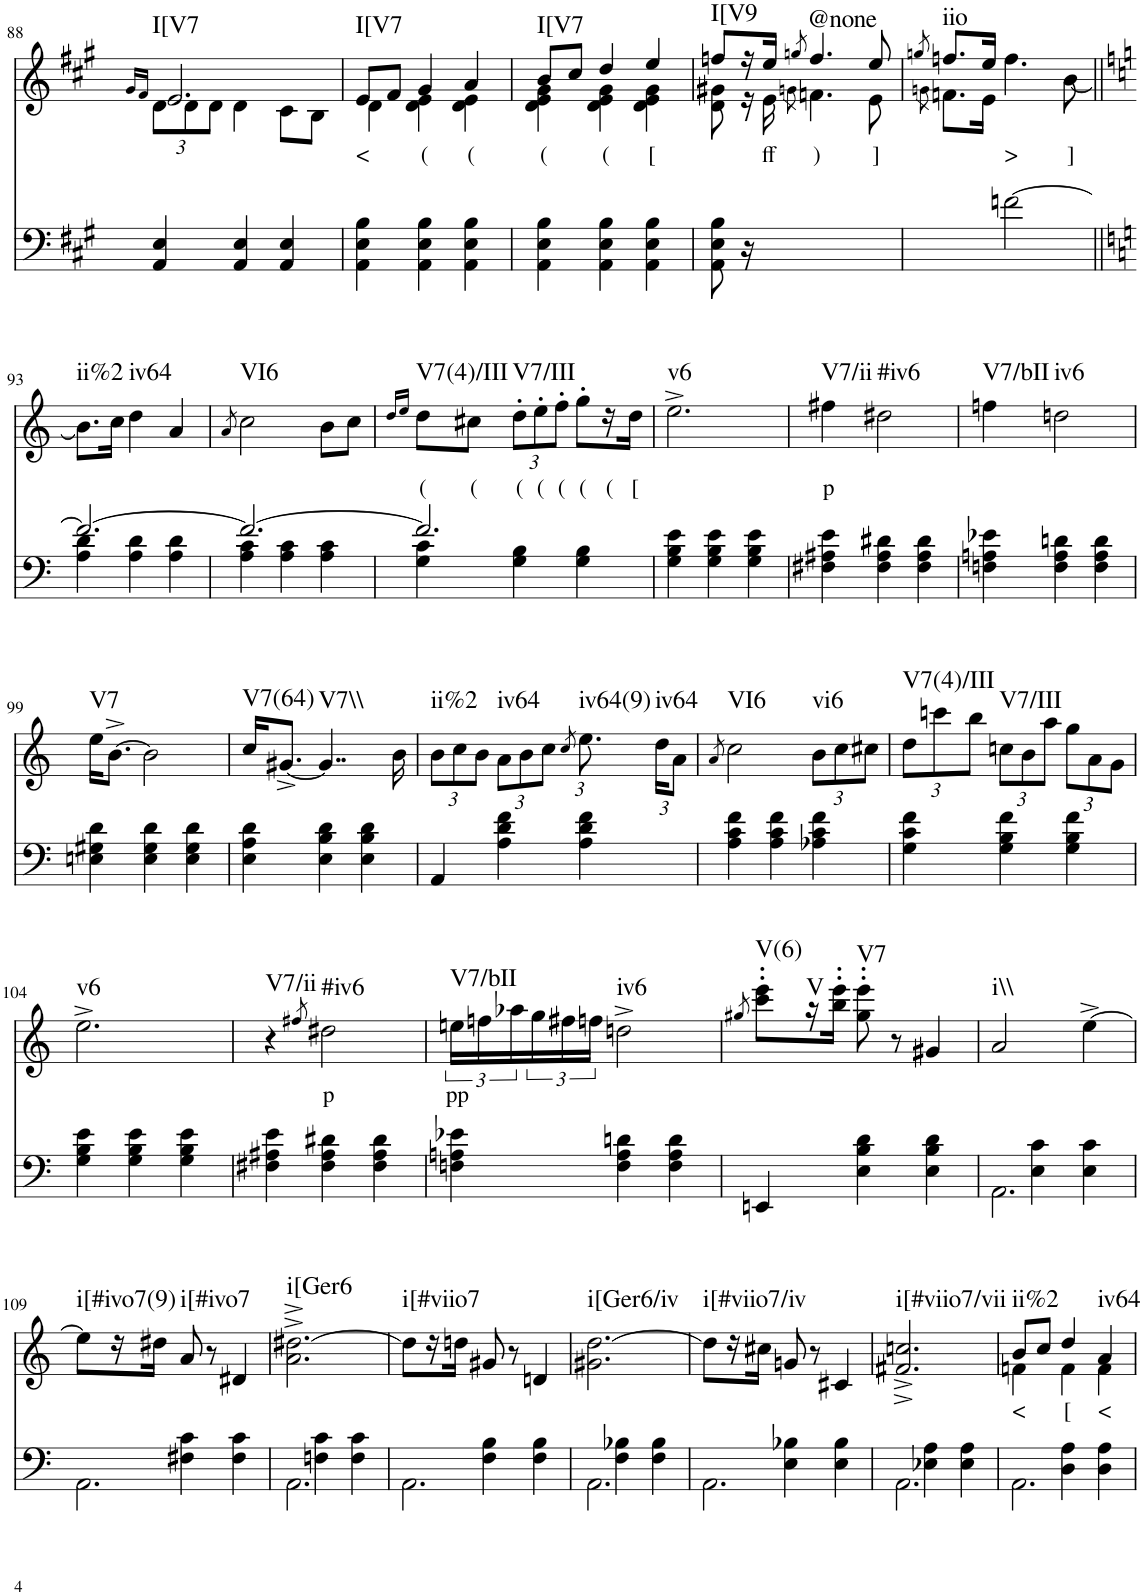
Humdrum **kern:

**kern	**kern	**text	**harte
*part2	*part1	*part1	*part1
*staff2	*staff1	*staff1	*
*I"Piano	*I"Piano	*	*
*I'Pno	*I'Pno	*	*
!!LO:PB:g=z
*clefF4	*clefG2	*	*
*k[f#c#g#]	*k[f#c#g#]	*	*
*M3/4	*M3/4	*	*
=88	=88	=88	=88
.	16qg#/LL	.	.
.	16qf#/JJ	.	.
*	*^	*	*
*	*	*Xbrackettup	*	*
!	!	!	!	!LO:H:kt=I[V7
4AA/ 4E/	2.e/	12d\L	.	N
.	.	12d\	.	.
.	.	12d\J	.	.
4AA/ 4E/	.	4d\	.	.
4AA/ 4E/	.	8c#\L	.	.
.	.	8B\J	.	.
=89	=89	=89	=89	=89
!	!	!	!LO:LY:b	!LO:H:kt=I[V7
4AA\ 4E\ 4B\	8e/L	4d\	<	N
.	8f#/J	.	.	.
!	!	!	!LO:LY:b	!
4AA\ 4E\ 4B\	4g#/	4d\ 4e\	(	.
!	!	!	!LO:LY:b	!
4AA\ 4E\ 4B\	4a/	4d\ 4e\	(	.
=90	=90	=90	=90	=90
!	!	!	!LO:LY:b	!LO:H:kt=I[V7
4AA\ 4E\ 4B\	8b/L	4d\ 4e\ 4g#\	(	N
.	8cc#/J	.	.	.
!	!	!	!LO:LY:b	!
4AA\ 4E\ 4B\	4dd/	4d\ 4e\ 4g#\	(	.
!	!	!	!LO:LY:b	!
4AA\ 4E\ 4B\	4ee/	4d\ 4e\ 4g#\	[	.
=91	=91	=91	=91	=91
!	!	!	!	!LO:H:kt=I[V9
8AA\ 8E\ 8B\	8ffn/L	8d\ 8g#X\	.	N
16r	16r	16r	.	.
!	!	!	!LO:LY:b	!
2ryy	16ee/JJ	16e\	ff	.
.	8qggn/	8qgn\	.	.
!	!	!	!LO:LY:b	!LO:H:kt=@none
.	4.ff/	4.fn\	)	N
!	!	!	!LO:LY:b	!
.	8ee/	8e\	]	.
16ryy	.	.	.	.
=92	=92	=92	=92	=92
.	8qggn/	8qgn\	.	.
!	!	!	!	!LO:H:kt=iio
4ryy	8.ffn/L	8.fn\L	.	N
.	16ee/Jk	16e\Jk	.	.
!	!	!	!LO:LY:b	!
[2fn\	2ryy	4.ff\	>	.
!	!	!	!LO:LY:b	!
.	.	[8b\	]	.
*	*v	*v	*	*
!!LO:LB:g=z
=93||	=93||	=93||	=93||
*k[]	*k[]	*	*
*^	*^	*	*
!	!	!	!	!	!LO:H:kt=ii%2
*	*	*v	*v	*	*
2.f/_	4A\ 4d\	8.b\L]	.	N
.	.	16cc\Jk	.	.
!	!	!	!	!LO:H:kt=iv64
.	4A\ 4d\	4dd\	.	N
.	4A\ 4d\	4a/	.	.
=94	=94	=94	=94	=94
.	.	8qa/	.	.
!	!	!	!	!LO:H:kt=VI6
2.f/_	4A\ 4c\	2cc\	.	N
.	4A\ 4c\	.	.	.
.	4A\ 4c\	8b\L	.	.
.	.	8cc\J	.	.
=95	=95	=95	=95	=95
.	.	16qdd/LL	.	.
.	.	16qee/JJ	.	.
!	!	!	!LO:LY:b	!LO:H:kt=V7(4)/III
2.f/]	4G\ 4c\	8dd\L	(	N
!	!	!	!LO:LY:b	!
.	.	8cc#X\J	(	.
!	!	!	!LO:LY:b	!LO:H:kt=V7/III
.	4G\ 4B\	12dd'\L	(	N
!	!	!	!LO:LY:b	!
.	.	12ee'\	(	.
!	!	!	!LO:LY:b	!
.	.	12ff'\J	(	.
!	!	!	!LO:LY:b	!
.	4G\ 4B\	8gg'\L	(	.
!	!	!	!LO:LY:b	!
.	.	16r	(	.
!	!	!	!LO:LY:b	!
.	.	16dd\JJ	[	.
*v	*v	*	*	*
=96	=96	=96	=96
!	!	!	!LO:H:kt=v6
4G\ 4B\ 4e\	2.ee^\	.	N
4G\ 4B\ 4e\	.	.	.
4G\ 4B\ 4e\	.	.	.
=97	=97	=97	=97
!	!	!LO:LY:b	!LO:H:kt=V7/ii
4F#X\ 4A#X\ 4e\	4ff#X\	p	N
!	!	!	!LO:H:kt=#iv6
4F#\ 4A#\ 4d#X\	2dd#X\	.	N
4F#\ 4A#\ 4d#\	.	.	.
=98	=98	=98	=98
!	!	!	!LO:H:kt=V7/bII
4Fn\ 4An\ 4e-X\	4ffn\	.	N
!	!	!	!LO:H:kt=iv6
4F\ 4A\ 4dn\	2ddn\	.	N
4F\ 4A\ 4d\	.	.	.
!!LO:LB:g=z
=99	=99	=99	=99
!	!	!	!LO:H:kt=V7
4En\ 4G#X\ 4d\	16ee\KL	.	N
.	[8.b^\J	.	.
4E\ 4G#\ 4d\	2b\]	.	.
4E\ 4G#\ 4d\	.	.	.
=100	=100	=100	=100
!	!	!	!LO:H:kt=V7(64)
4E\ 4A\ 4d\	16cc/KL	.	N
.	[8.g#X^/J	.	.
!	!	!	!LO:H:kt=V7\\
4E\ 4B\ 4d\	4..g#/]	.	N
4E\ 4B\ 4d\	.	.	.
.	16b\	.	.
=101	=101	=101	=101
!	!	!	!LO:H:kt=ii%2
4AA/	12b\L	.	N
.	12cc\	.	.
.	12b\J	.	.
!	!	!	!LO:H:kt=iv64
4A\ 4d\ 4f\	12a\L	.	N
.	12b\	.	.
.	12cc\J	.	.
.	8qcc/	.	.
!	!	!	!LO:H:kt=iv64(9)
4A\ 4d\ 4f\	12.ee\	.	N
!	!	!	!LO:H:kt=iv64
.	24dd\KL	.	N
.	12a\J	.	.
=102	=102	=102	=102
.	8qa/	.	.
!	!	!	!LO:H:kt=VI6
4A\ 4c\ 4f\	2cc\	.	N
4A\ 4c\ 4f\	.	.	.
!	!	!	!LO:H:kt=vi6
4A-X\ 4c\ 4f\	12b\L	.	N
.	12cc\	.	.
.	12cc#X\J	.	.
=103	=103	=103	=103
!	!	!	!LO:H:kt=V7(4)/III
4G\ 4c\ 4f\	12dd\L	.	N
.	12cccn\	.	.
.	12bb\J	.	.
!	!	!	!LO:H:kt=V7/III
4G\ 4B\ 4f\	12ccn\L	.	N
.	12b\	.	.
.	12aa\J	.	.
4G\ 4B\ 4f\	12gg\L	.	.
.	12a\	.	.
.	12g\J	.	.
!!LO:LB:g=z
=104	=104	=104	=104
!	!	!	!LO:H:kt=v6
4G\ 4B\ 4e\	2.ee^\	.	N
4G\ 4B\ 4e\	.	.	.
4G\ 4B\ 4e\	.	.	.
=105	=105	=105	=105
!	!	!	!LO:H:kt=V7/ii
4F#X\ 4A#X\ 4e\	4r	.	N
.	8qff#X/	.	.
!	!	!LO:LY:b	!LO:H:kt=#iv6
4F#\ 4A#\ 4d#X\	2dd#X\	p	N
4F#\ 4A#\ 4d#\	.	.	.
=106	=106	=106	=106
*	*brackettup	*	*
!	!	!LO:LY:b	!LO:H:kt=V7/bII
4Fn\ 4An\ 4e-X\	24een\LL	pp	N
.	24ffn\	.	.
.	24aa-X\	.	.
.	24gg\	.	.
.	24ff#X\	.	.
.	24ffn\JJ	.	.
!	!	!	!LO:H:kt=iv6
4F\ 4A\ 4dn\	2ddn^\	.	N
4F\ 4A\ 4d\	.	.	.
=107	=107	=107	=107
.	8qgg#X/	.	.
!	!	!	!LO:H:kt=V(6)
4EEn/	8ccc\' 8eee\'L	.	N
!	!	!	!LO:H:kt=V
.	16r	.	N
.	16bb\' 16eee\'JJ	.	.
!	!	!	!LO:H:kt=V7
4E\ 4B\ 4d\	8gg#\' 8eee\'	.	N
.	8r	.	.
4E\ 4B\ 4d\	4g#X/	.	.
=108	=108	=108	=108
*^	*	*	*
!	!	!	!	!LO:H:kt=i\\
4ryy	2.AA\	2a/	.	N
4E\ 4c\	.	.	.	.
4E\ 4c\	.	[4ee^\	.	.
!!LO:LB:g=z
=109	=109	=109	=109	=109
!	!	!	!	!LO:H:kt=i[#ivo7(9)
4ryy	2.AA\	8ee\L]	.	N
.	.	16r	.	.
.	.	16dd#X\JJ	.	.
!	!	!	!	!LO:H:kt=i[#ivo7
4F#X\ 4c\	.	8a/	.	N
.	.	8r	.	.
4F#\ 4c\	.	4d#X/	.	.
=110	=110	=110	=110	=110
!	!	!	!	!LO:H:kt=i[Ger6
4ryy	2.AA\	2.a\^ [2.dd#X\^	.	N
4Fn\ 4c\	.	.	.	.
4F\ 4c\	.	.	.	.
=111	=111	=111	=111	=111
!	!	!	!	!LO:H:kt=i[#viio7
4ryy	2.AA\	8dd#\L]	.	N
.	.	16r	.	.
.	.	16ddn\JJ	.	.
4F\ 4B\	.	8g#X/	.	.
.	.	8r	.	.
4F\ 4B\	.	4dn/	.	.
=112	=112	=112	=112	=112
!	!	!	!	!LO:H:kt=i[Ger6/iv
4ryy	2.AA\	2.g#X\ [2.dd\	.	N
4F\ 4B-X\	.	.	.	.
4F\ 4B-\	.	.	.	.
=113	=113	=113	=113	=113
!	!	!	!	!LO:H:kt=i[#viio7/iv
4ryy	2.AA\	8dd\L]	.	N
.	.	16r	.	.
.	.	16cc#X\JJ	.	.
4E\ 4B-X\	.	8gn/	.	.
.	.	8r	.	.
4E\ 4B-\	.	4c#X/	.	.
=114	=114	=114	=114	=114
!	!	!	!	!LO:H:kt=i[#viio7/vii
4ryy	2.AA\	2.f#X/^ 2.ccn/^	.	N
4E-X\ 4A\	.	.	.	.
4E-\ 4A\	.	.	.	.
=115	=115	=115	=115	=115
*	*	*^	*	*
!	!	!	!	!LO:LY:b	!LO:H:kt=ii%2
4ryy	2.AA\	8b/L	4fn\	<	N
.	.	8cc/J	.	.	.
!	!	!	!	!LO:LY:b	!
4D\ 4A\	.	4dd/	4f\	[	.
!	!	!	!	!LO:LY:b	!LO:H:kt=iv64
4D\ 4A\	.	4a/	4f\	<	N
*v	*v	*	*	*	*
*	*v	*v	*	*
=	=	=	=
*-	*-	*-	*-
